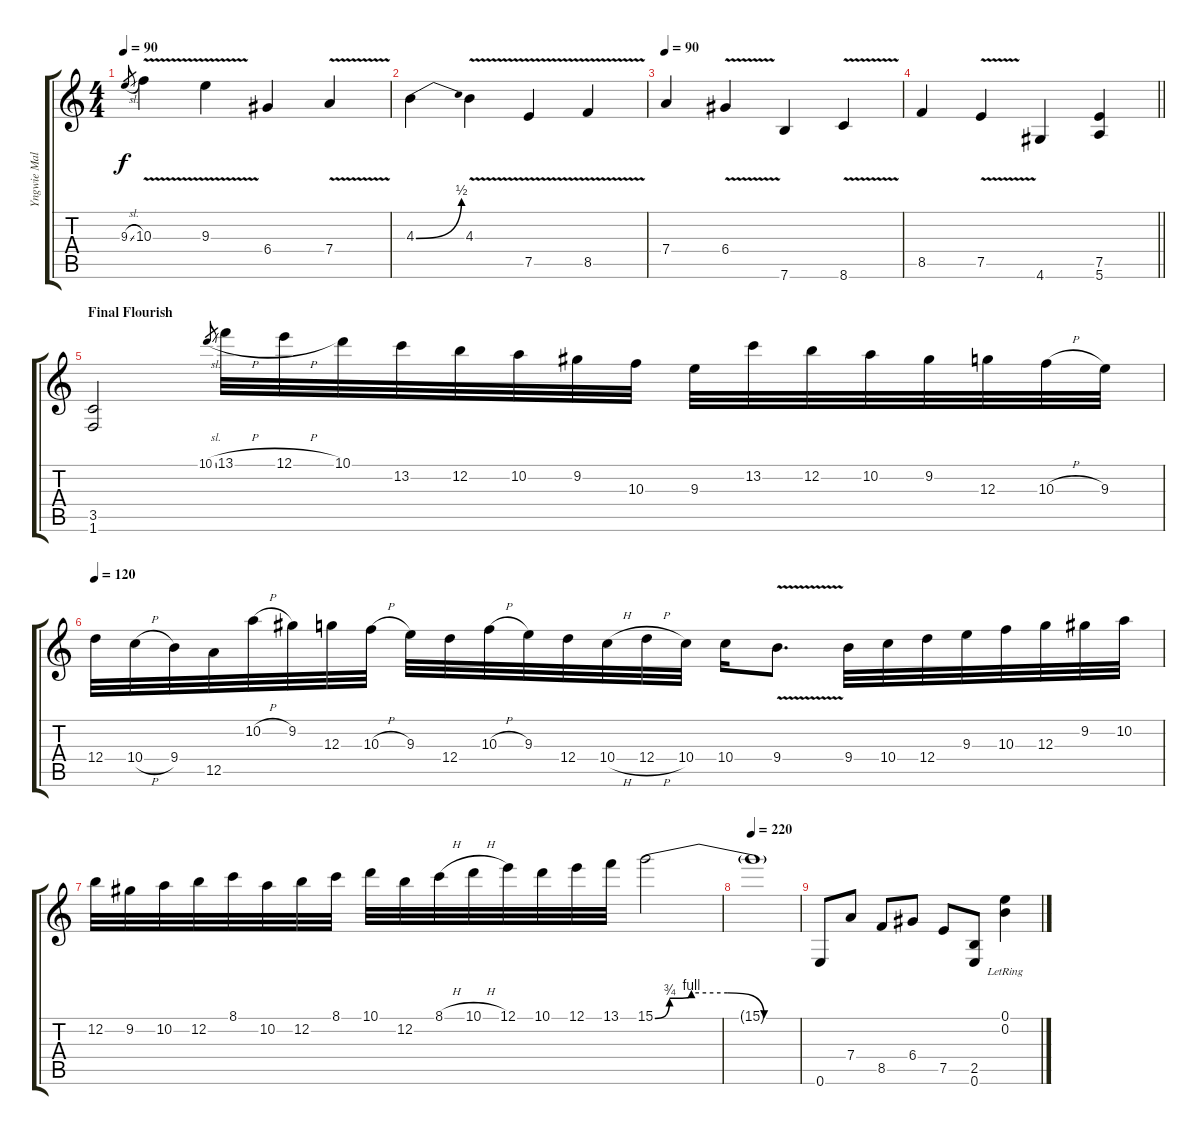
\track ("Yngwie Malmsteen" "Yngwie Mal") {instrument overdrivenguitar}
\staff {score tabs}
\tuning (E4 B3 G3 D3 A2 E2) {hide}
\ts (4 4)
\tempo 90
\clef g2
\ks c
9.3{sl}.8{gr dy f} 10.3{v}.4 9.3{v}.4 6.4.4 7.4{v}.4 |
4.3{be (bend 0 0 60 2)}.4 4.3{v}.4 7.5{v}.4 8.5{v}.4 |
\tempo 90
7.4.4 6.4{v}.4 7.6.4 8.6{v}.4 |
\barLineRight lightlight
8.5.4 7.5{v}.4 4.6.4 (7.5 5.6).4 |
\section ("" "Final Flourish")
(3.5 1.6).2 10.1{sl}.8{gr} 13.1{h}.32{volume 14} 12.1{h}.32 10.1.32 13.2.32 12.2.32 10.2.32 9.2.32 10.3.32 9.3.32 13.2.32 12.2.32 10.2.32 9.2.32 12.3.32 10.3{h}.32 9.3.32 |
\tempo 120
12.4.32 10.4{h}.32 9.4.32 12.5.32 10.2{h}.32 9.2.32 12.3.32 10.3{h}.32 9.3.32 12.4.32 10.3{h}.32 9.3.32 12.4.32 10.4{h}.32 12.4{h}.32 10.4.32 10.4.16 9.4{v}.8{d} 9.4.32 10.4.32 12.4.32 9.3.32 10.3.32 12.3.32 9.2.32 10.2.32 |
12.2.32 9.2.32 10.2.32 12.2.32 8.1.32 10.2.32 12.2.32 8.1.32 10.1.32 12.2.32 8.1{h}.32 10.1{h}.32 12.1.32 10.1.32 12.1.32 13.1.32 15.1{be (custom 0 0 6 3 15 4 30 4 45 0 60 0)}.2 |
\tempo 220
15.1{t}.1 |
0.6.8 7.4.8 8.5.8 6.4.8 7.5.8 (2.5 0.6).8 (0.1{lr} 0.2{lr}).4
